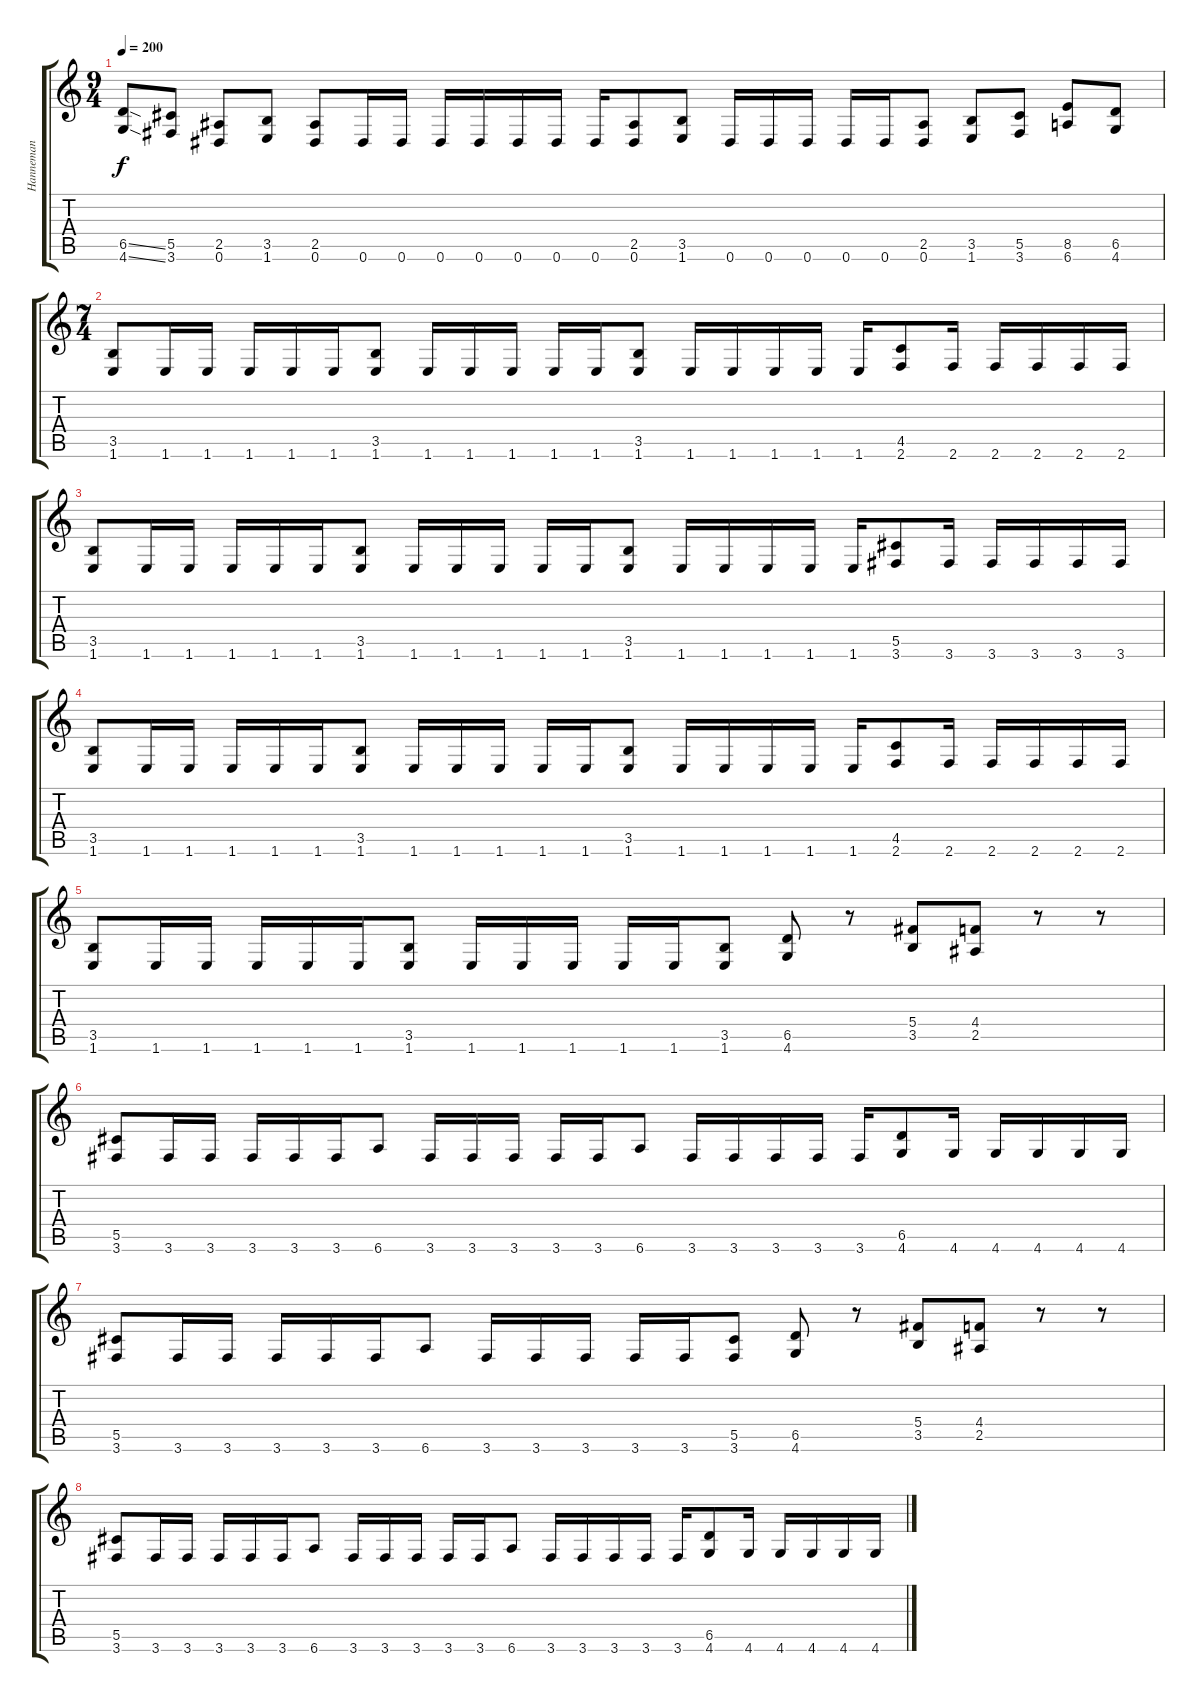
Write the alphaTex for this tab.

\track ("Hanneman" "Hanneman") {instrument distortionguitar}
\staff {score tabs}
\tuning (Eb4 Bb3 Gb3 Db3 Ab2 Eb2) {hide}
\ts (9 4)
\tempo 200
\clef g2
\ks c
(6.5{ss} 4.6{ss}).8{dy f volume 16} (5.5 3.6).8 (2.5 0.6).8 (3.5 1.6).8 (2.5 0.6).8 0.6.16 0.6.16 0.6.16 0.6.16 0.6.16 0.6.16 0.6.16 (2.5 0.6).8 (3.5 1.6).8 0.6.16 0.6.16 0.6.16 0.6.16 0.6.16 (2.5 0.6).8 (3.5 1.6).8 (5.5 3.6).8 (8.5 6.6).8 (6.5 4.6).8 |
\ts (7 4)
(3.5 1.6).8 1.6.16 1.6.16 1.6.16 1.6.16 1.6.16 (3.5 1.6).8 1.6.16 1.6.16 1.6.16 1.6.16 1.6.16 (3.5 1.6).8 1.6.16 1.6.16 1.6.16 1.6.16 1.6.16 (4.5 2.6).8 2.6.16 2.6.16 2.6.16 2.6.16 2.6.16 |
(3.5 1.6).8 1.6.16 1.6.16 1.6.16 1.6.16 1.6.16 (3.5 1.6).8 1.6.16 1.6.16 1.6.16 1.6.16 1.6.16 (3.5 1.6).8 1.6.16 1.6.16 1.6.16 1.6.16 1.6.16 (5.5 3.6).8 3.6.16 3.6.16 3.6.16 3.6.16 3.6.16 |
(3.5 1.6).8 1.6.16 1.6.16 1.6.16 1.6.16 1.6.16 (3.5 1.6).8 1.6.16 1.6.16 1.6.16 1.6.16 1.6.16 (3.5 1.6).8 1.6.16 1.6.16 1.6.16 1.6.16 1.6.16 (4.5 2.6).8 2.6.16 2.6.16 2.6.16 2.6.16 2.6.16 |
(3.5 1.6).8 1.6.16 1.6.16 1.6.16 1.6.16 1.6.16 (3.5 1.6).8 1.6.16 1.6.16 1.6.16 1.6.16 1.6.16 (3.5 1.6).8 (6.5 4.6).8 r.8 (5.4 3.5).8 (4.4 2.5).8 r.8 r.8 |
(5.5 3.6).8 3.6.16 3.6.16 3.6.16 3.6.16 3.6.16 6.6.8 3.6.16 3.6.16 3.6.16 3.6.16 3.6.16 6.6.8 3.6.16 3.6.16 3.6.16 3.6.16 3.6.16 (6.5 4.6).8 4.6.16 4.6.16 4.6.16 4.6.16 4.6.16 |
(5.5 3.6).8 3.6.16 3.6.16 3.6.16 3.6.16 3.6.16 6.6.8 3.6.16 3.6.16 3.6.16 3.6.16 3.6.16 (5.5 3.6).8 (6.5 4.6).8 r.8 (5.4 3.5).8 (4.4 2.5).8 r.8 r.8 |
(5.5 3.6).8 3.6.16 3.6.16 3.6.16 3.6.16 3.6.16 6.6.8 3.6.16 3.6.16 3.6.16 3.6.16 3.6.16 6.6.8 3.6.16 3.6.16 3.6.16 3.6.16 3.6.16 (6.5 4.6).8 4.6.16 4.6.16 4.6.16 4.6.16 4.6.16
